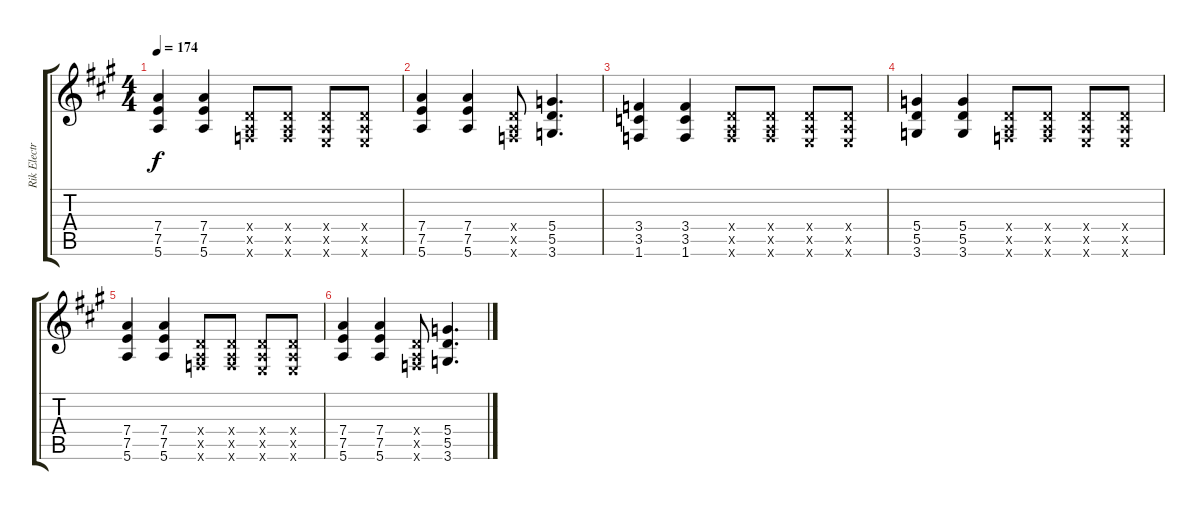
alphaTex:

\track ("Rik Electric (Rhythm)" "Rik Electr") {instrument distortionguitar}
\staff {score tabs}
\tuning (E4 B3 G3 D3 A2 E2) {hide}
\ts (4 4)
\tempo 174
\clef g2
\ks a
(7.4 7.5 5.6).4{dy f} (7.4 7.5 5.6).4 (0.4{x} 0.5{x} 1.6{x}).8 (0.4{x} 0.5{x} 1.6{x}).8 (0.4{x} 0.5{x} 0.6{x}).8 (0.4{x} 0.5{x} 0.6{x}).8 |
(7.4 7.5 5.6).4 (7.4 7.5 5.6).4 (0.4{x} 0.5{x} 1.6{x}).8 (5.4 5.5 3.6).4{d} |
(3.4 3.5 1.6).4{volume 0} (3.4 3.5 1.6).4 (0.4{x} 0.5{x} 1.6{x}).8 (0.4{x} 0.5{x} 1.6{x}).8 (0.4{x} 0.5{x} 0.6{x}).8 (0.4{x} 0.5{x} 0.6{x}).8 |
(5.4 5.5 3.6).4 (5.4 5.5 3.6).4 (0.4{x} 0.5{x} 1.6{x}).8 (0.4{x} 0.5{x} 1.6{x}).8 (0.4{x} 0.5{x} 0.6{x}).8 (0.4{x} 0.5{x} 0.6{x}).8 |
(7.4 7.5 5.6).4 (7.4 7.5 5.6).4 (0.4{x} 0.5{x} 1.6{x}).8 (0.4{x} 0.5{x} 1.6{x}).8 (0.4{x} 0.5{x} 0.6{x}).8 (0.4{x} 0.5{x} 0.6{x}).8 |
(7.4 7.5 5.6).4 (7.4 7.5 5.6).4 (0.4{x} 0.5{x} 1.6{x}).8 (5.4 5.5 3.6).4{d}
